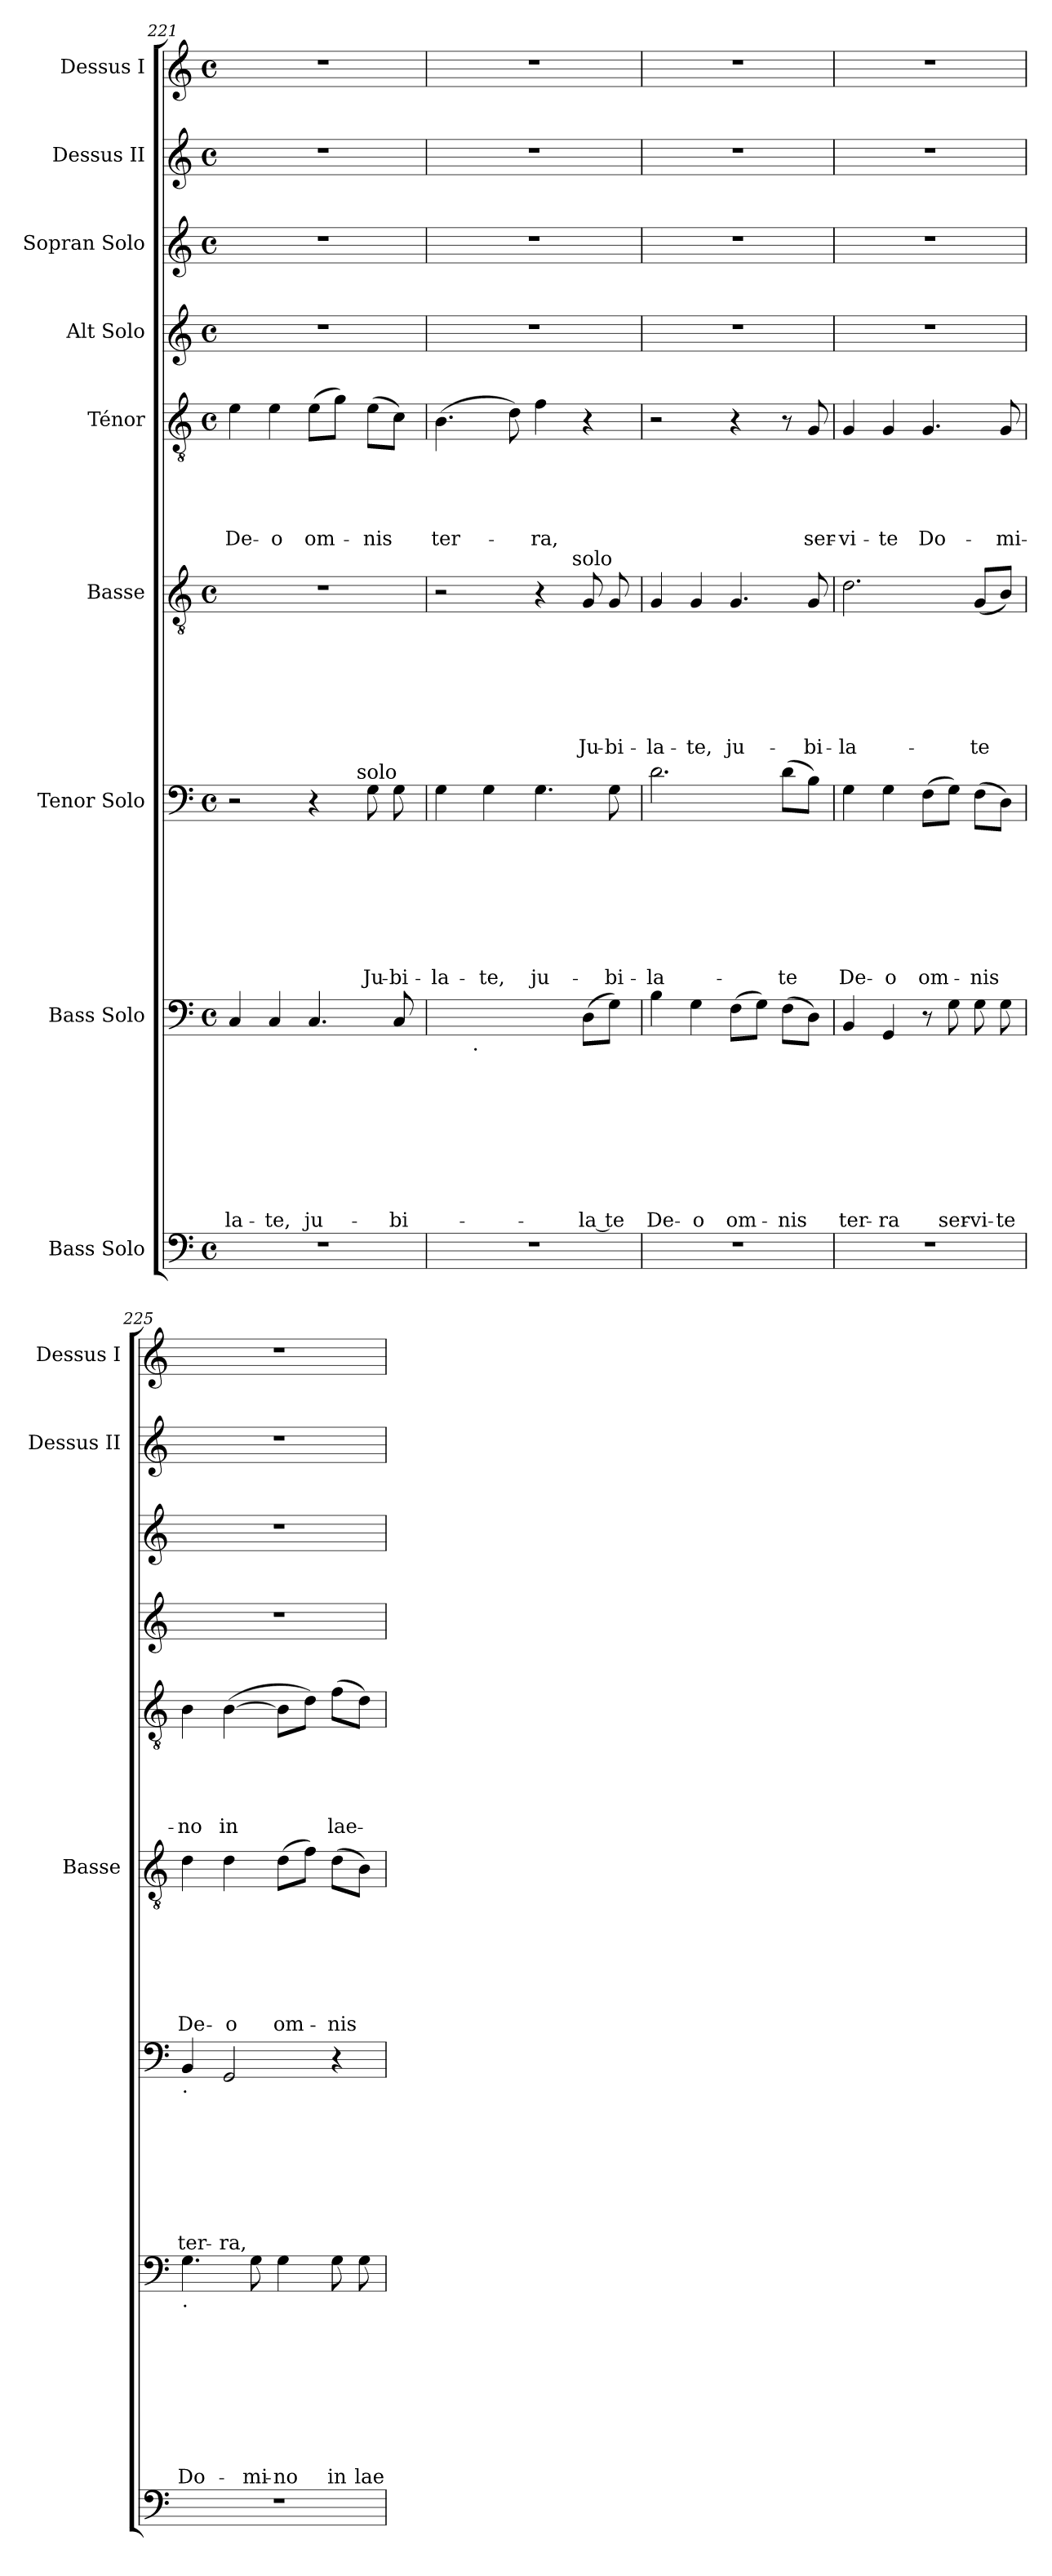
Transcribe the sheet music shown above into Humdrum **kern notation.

**kern	**kern	**text	**text	**text	**text	**text	**text	**text	**text	**text	**kern	**text	**text	**text	**text	**text	**text	**text	**text	**kern	**text	**text	**text	**text	**text	**text	**text	**kern	**text	**text	**text	**text	**text	**kern	**kern	**kern	**kern
*part9	*part8	*part8	*part8	*part8	*part8	*part8	*part8	*part8	*part8	*part8	*part7	*part7	*part7	*part7	*part7	*part7	*part7	*part7	*part7	*part6	*part6	*part6	*part6	*part6	*part6	*part6	*part6	*part5	*part5	*part5	*part5	*part5	*part5	*part4	*part3	*part2	*part1
*staff9	*staff8	*staff8	*staff8	*staff8	*staff8	*staff8	*staff8	*staff8	*staff8	*staff8	*staff7	*staff7	*staff7	*staff7	*staff7	*staff7	*staff7	*staff7	*staff7	*staff6	*staff6	*staff6	*staff6	*staff6	*staff6	*staff6	*staff6	*staff5	*staff5	*staff5	*staff5	*staff5	*staff5	*staff4	*staff3	*staff2	*staff1
*I"Bass Solo	*I"Bass Solo	*	*	*	*	*	*	*	*	*	*I"Tenor Solo	*	*	*	*	*	*	*	*	*I"Basse	*	*	*	*	*	*	*	*I"Ténor	*	*	*	*	*	*I"Alt Solo	*I"Sopran Solo	*I"Dessus II	*I"Dessus I
*	*	*	*	*	*	*	*	*	*	*	*	*	*	*	*	*	*	*	*	*I'Basse	*	*	*	*	*	*	*	*	*	*	*	*	*	*	*	*I'Dessus II	*I'Dessus I
*clefF4	*clefF4	*	*	*	*	*	*	*	*	*	*clefF4	*	*	*	*	*	*	*	*	*clefGv2	*	*	*	*	*	*	*	*clefGv2	*	*	*	*	*	*clefG2	*clefG2	*clefG2	*clefG2
*ITrd7c12	*	*	*	*	*	*	*	*	*	*	*	*	*	*	*	*	*	*	*	*	*	*	*	*	*	*	*	*	*	*	*	*	*	*	*	*	*
*k[]	*k[]	*	*	*	*	*	*	*	*	*	*k[]	*	*	*	*	*	*	*	*	*k[]	*	*	*	*	*	*	*	*k[]	*	*	*	*	*	*k[]	*k[]	*k[]	*k[]
*C:	*C:	*	*	*	*	*	*	*	*	*	*C:	*	*	*	*	*	*	*	*	*C:	*	*	*	*	*	*	*	*C:	*	*	*	*	*	*C:	*C:	*C:	*C:
*M4/4	*M4/4	*	*	*	*	*	*	*	*	*	*M4/4	*	*	*	*	*	*	*	*	*M4/4	*	*	*	*	*	*	*	*M4/4	*	*	*	*	*	*M4/4	*M4/4	*M4/4	*M4/4
*met(c)	*met(c)	*	*	*	*	*	*	*	*	*	*met(c)	*	*	*	*	*	*	*	*	*met(c)	*	*	*	*	*	*	*	*met(c)	*	*	*	*	*	*met(c)	*met(c)	*met(c)	*met(c)
=221	=221	=221	=221	=221	=221	=221	=221	=221	=221	=221	=221	=221	=221	=221	=221	=221	=221	=221	=221	=221	=221	=221	=221	=221	=221	=221	=221	=221	=221	=221	=221	=221	=221	=221	=221	=221	=221
!	!	!	!	!	!	!	!	!	!	!LO:LY:b	!	!	!	!	!	!	!	!	!	!	!	!	!	!	!	!	!	!	!	!	!	!	!LO:LY:b	!	!	!	!
*	*	*	*	*	*	*	*	*	*	*	*^	*	*	*	*	*	*	*	*	*	*	*	*	*	*	*	*	*	*	*	*	*	*	*	*	*	*
1r	4C/	.	.	.	.	.	.	.	.	-la-	2r	2ryy	.	.	.	.	.	.	.	.	1r	.	.	.	.	.	.	.	4e\	.	.	.	.	De-	1r	1r	1r	1r
!	!	!	!	!	!	!	!	!	!	!LO:LY:b	!	!	!	!	!	!	!	!	!	!	!	!	!	!	!	!	!	!	!	!	!	!	!	!LO:LY:b	!	!	!	!
.	4C/	.	.	.	.	.	.	.	.	-te,	.	.	.	.	.	.	.	.	.	.	.	.	.	.	.	.	.	.	4e\	.	.	.	.	-o	.	.	.	.
!	!	!	!	!	!	!	!	!	!	!LO:LY:b	!	!	!	!	!	!	!	!	!	!	!	!	!	!	!	!	!	!	!	!	!	!	!	!LO:LY:b	!	!	!	!
.	4.C/	.	.	.	.	.	.	.	.	ju-	4r	8..ryy	.	.	.	.	.	.	.	.	.	.	.	.	.	.	.	.	(>8e\L	.	.	.	.	om-	.	.	.	.
.	.	.	.	.	.	.	.	.	.	.	.	.	.	.	.	.	.	.	.	.	.	.	.	.	.	.	.	.	8g\J)	.	.	.	.	.	.	.	.	.
!	!	!	!	!	!	!	!	!	!	!	!	!LO:TX:a:t=solo	!	!	!	!	!	!	!	!	!	!	!	!	!	!	!	!	!	!	!	!	!	!	!	!	!	!
.	.	.	.	.	.	.	.	.	.	.	.	4ryy	.	.	.	.	.	.	.	.	.	.	.	.	.	.	.	.	.	.	.	.	.	.	.	.	.	.
!	!	!	!	!	!	!	!	!	!	!	!	!	!	!	!	!	!	!	!	!LO:LY:b	!	!	!	!	!	!	!	!	!	!	!	!	!	!LO:LY:b	!	!	!	!
.	.	.	.	.	.	.	.	.	.	.	8G\	.	.	.	.	.	.	.	.	Ju-	.	.	.	.	.	.	.	.	(>8e\L	.	.	.	.	-nis	.	.	.	.
!	!	!	!	!	!	!	!	!	!	!LO:LY:b	!	!	!	!	!	!	!	!	!	!LO:LY:b	!	!	!	!	!	!	!	!	!	!	!	!	!	!	!	!	!	!
.	8C/	.	.	.	.	.	.	.	.	-bi-	8G\	.	.	.	.	.	.	.	.	-bi-	.	.	.	.	.	.	.	.	8c\J)	.	.	.	.	.	.	.	.	.
.	.	.	.	.	.	.	.	.	.	.	.	32ryy	.	.	.	.	.	.	.	.	.	.	.	.	.	.	.	.	.	.	.	.	.	.	.	.	.	.
=222	=222	=222	=222	=222	=222	=222	=222	=222	=222	=222	=222	=222	=222	=222	=222	=222	=222	=222	=222	=222	=222	=222	=222	=222	=222	=222	=222	=222	=222	=222	=222	=222	=222	=222	=222	=222	=222	=222
!	!	!	!	!	!	!	!	!	!	!	!	!	!	!	!	!	!	!	!	!LO:LY:b	!	!	!	!	!	!	!	!	!	!	!	!	!	!LO:LY:b	!	!	!	!
*	*^	*	*	*	*	*	*	*	*	*	*v	*v	*	*	*	*	*	*	*	*	*^	*	*	*	*	*	*	*	*	*	*	*	*	*	*	*	*	*
1r	2.ryy	8..ryy	.	.	.	.	.	.	.	.	.	4G\	.	.	.	.	.	.	.	-la-	2r	2ryy	.	.	.	.	.	.	.	(>4.B\	.	.	.	.	ter-	1r	1r	1r	1r
!	!	!LO:TX:b:t=.	!	!	!	!	!	!	!	!	!	!	!	!	!	!	!	!	!	!	!	!	!	!	!	!	!	!	!	!	!	!	!	!	!	!	!	!	!
.	.	2ryy	.	.	.	.	.	.	.	.	.	.	.	.	.	.	.	.	.	.	.	.	.	.	.	.	.	.	.	.	.	.	.	.	.	.	.	.	.
!	!	!	!	!	!	!	!	!	!	!	!	!	!	!	!	!	!	!	!	!LO:LY:b	!	!	!	!	!	!	!	!	!	!	!	!	!	!	!	!	!	!	!
.	.	.	.	.	.	.	.	.	.	.	.	4G\	.	.	.	.	.	.	.	-te,	.	.	.	.	.	.	.	.	.	.	.	.	.	.	.	.	.	.	.
.	.	.	.	.	.	.	.	.	.	.	.	.	.	.	.	.	.	.	.	.	.	.	.	.	.	.	.	.	.	8d\)	.	.	.	.	.	.	.	.	.
!	!	!	!	!	!	!	!	!	!	!	!	!	!	!	!	!	!	!	!	!LO:LY:b	!	!	!	!	!	!	!	!	!	!	!	!	!	!	!LO:LY:b	!	!	!	!
.	.	.	.	.	.	.	.	.	.	.	.	4.G\	.	.	.	.	.	.	.	ju-	4r	8..ryy	.	.	.	.	.	.	.	4f\	.	.	.	.	-ra,	.	.	.	.
!	!	!	!	!	!	!	!	!	!	!	!	!	!	!	!	!	!	!	!	!	!	!LO:TX:a:t=solo	!	!	!	!	!	!	!	!	!	!	!	!	!	!	!	!	!
.	.	4ryy	.	.	.	.	.	.	.	.	.	.	.	.	.	.	.	.	.	.	.	4ryy	.	.	.	.	.	.	.	.	.	.	.	.	.	.	.	.	.
!	!	!	!	!	!	!	!	!	!	!	!LO:LY:b:rj	!	!	!	!	!	!	!	!	!	!	!	!	!	!	!	!	!	!LO:LY:b	!	!	!	!	!	!	!	!	!	!
.	(>8D\L	.	.	.	.	.	.	.	.	.	-la te	.	.	.	.	.	.	.	.	.	8G/	.	.	.	.	.	.	.	Ju-	4r	.	.	.	.	.	.	.	.	.
!	!	!	!	!	!	!	!	!	!	!	!	!	!	!	!	!	!	!	!	!LO:LY:b	!	!	!	!	!	!	!	!	!LO:LY:b	!	!	!	!	!	!	!	!	!	!
.	8G\J)	.	.	.	.	.	.	.	.	.	.	8G\	.	.	.	.	.	.	.	-bi-	8G/	.	.	.	.	.	.	.	-bi-	.	.	.	.	.	.	.	.	.	.
.	.	32ryy	.	.	.	.	.	.	.	.	.	.	.	.	.	.	.	.	.	.	.	32ryy	.	.	.	.	.	.	.	.	.	.	.	.	.	.	.	.	.
=223	=223	=223	=223	=223	=223	=223	=223	=223	=223	=223	=223	=223	=223	=223	=223	=223	=223	=223	=223	=223	=223	=223	=223	=223	=223	=223	=223	=223	=223	=223	=223	=223	=223	=223	=223	=223	=223	=223	=223
!	!	!	!	!	!	!	!	!	!	!	!LO:LY:b	!	!	!	!	!	!	!	!	!LO:LY:b	!	!	!	!	!	!	!	!	!LO:LY:b	!	!	!	!	!	!	!	!	!	!
*	*v	*v	*	*	*	*	*	*	*	*	*	*	*	*	*	*	*	*	*	*	*v	*v	*	*	*	*	*	*	*	*	*	*	*	*	*	*	*	*	*
1r	4B\	.	.	.	.	.	.	.	.	De-	2.d\	.	.	.	.	.	.	.	-la-	4G/	.	.	.	.	.	.	-la-	2r	.	.	.	.	.	1r	1r	1r	1r
!	!	!	!	!	!	!	!	!	!	!LO:LY:b	!	!	!	!	!	!	!	!	!	!	!	!	!	!	!	!	!LO:LY:b	!	!	!	!	!	!	!	!	!	!
.	4G\	.	.	.	.	.	.	.	.	-o	.	.	.	.	.	.	.	.	.	4G/	.	.	.	.	.	.	-te,	.	.	.	.	.	.	.	.	.	.
!	!	!	!	!	!	!	!	!	!	!LO:LY:b	!	!	!	!	!	!	!	!	!	!	!	!	!	!	!	!	!LO:LY:b	!	!	!	!	!	!	!	!	!	!
.	(>8F\L	.	.	.	.	.	.	.	.	om-	.	.	.	.	.	.	.	.	.	4.G/	.	.	.	.	.	.	ju-	4r	.	.	.	.	.	.	.	.	.
.	8G\J)	.	.	.	.	.	.	.	.	.	.	.	.	.	.	.	.	.	.	.	.	.	.	.	.	.	.	.	.	.	.	.	.	.	.	.	.
!	!	!	!	!	!	!	!	!	!	!LO:LY:b	!	!	!	!	!	!	!	!	!LO:LY:b	!	!	!	!	!	!	!	!	!	!	!	!	!	!	!	!	!	!
.	(>8F\L	.	.	.	.	.	.	.	.	-nis	(>8d\L	.	.	.	.	.	.	.	-te	.	.	.	.	.	.	.	.	8r	.	.	.	.	.	.	.	.	.
!	!	!	!	!	!	!	!	!	!	!	!	!	!	!	!	!	!	!	!	!	!	!	!	!	!	!	!LO:LY:b	!	!	!	!	!	!LO:LY:b	!	!	!	!
.	8D\J)	.	.	.	.	.	.	.	.	.	8B\J)	.	.	.	.	.	.	.	.	8G/	.	.	.	.	.	.	-bi-	8G/	.	.	.	.	ser-	.	.	.	.
=224	=224	=224	=224	=224	=224	=224	=224	=224	=224	=224	=224	=224	=224	=224	=224	=224	=224	=224	=224	=224	=224	=224	=224	=224	=224	=224	=224	=224	=224	=224	=224	=224	=224	=224	=224	=224	=224
!	!	!	!	!	!	!	!	!	!	!LO:LY:b	!	!	!	!	!	!	!	!	!LO:LY:b	!	!	!	!	!	!	!	!LO:LY:b	!	!	!	!	!	!LO:LY:b	!	!	!	!
1r	4BB/	.	.	.	.	.	.	.	.	ter-	4G\	.	.	.	.	.	.	.	De-	2.d\	.	.	.	.	.	.	-la-	4G/	.	.	.	.	-vi-	1r	1r	1r	1r
!	!	!	!	!	!	!	!	!	!	!LO:LY:b	!	!	!	!	!	!	!	!	!LO:LY:b	!	!	!	!	!	!	!	!	!	!	!	!	!	!LO:LY:b	!	!	!	!
.	4GG/	.	.	.	.	.	.	.	.	-ra	4G\	.	.	.	.	.	.	.	-o	.	.	.	.	.	.	.	.	4G/	.	.	.	.	-te	.	.	.	.
!	!	!	!	!	!	!	!	!	!	!	!	!	!	!	!	!	!	!	!LO:LY:b	!	!	!	!	!	!	!	!	!	!	!	!	!	!LO:LY:b	!	!	!	!
.	8r	.	.	.	.	.	.	.	.	.	(>8F\L	.	.	.	.	.	.	.	om-	.	.	.	.	.	.	.	.	4.G/	.	.	.	.	Do-	.	.	.	.
!	!	!	!	!	!	!	!	!	!	!LO:LY:b	!	!	!	!	!	!	!	!	!	!	!	!	!	!	!	!	!	!	!	!	!	!	!	!	!	!	!
.	8G\	.	.	.	.	.	.	.	.	ser-	8G\J)	.	.	.	.	.	.	.	.	.	.	.	.	.	.	.	.	.	.	.	.	.	.	.	.	.	.
!	!	!	!	!	!	!	!	!	!	!LO:LY:b	!	!	!	!	!	!	!	!	!LO:LY:b	!	!	!	!	!	!	!	!LO:LY:b	!	!	!	!	!	!	!	!	!	!
.	8G\	.	.	.	.	.	.	.	.	-vi-	(>8F\L	.	.	.	.	.	.	.	-nis	(<8G/L	.	.	.	.	.	.	-te	.	.	.	.	.	.	.	.	.	.
!	!	!	!	!	!	!	!	!	!	!LO:LY:b	!	!	!	!	!	!	!	!	!	!	!	!	!	!	!	!	!	!	!	!	!	!	!LO:LY:b	!	!	!	!
.	8G\	.	.	.	.	.	.	.	.	-te	8D\J)	.	.	.	.	.	.	.	.	8B/J)	.	.	.	.	.	.	.	8G/	.	.	.	.	-mi-	.	.	.	.
!!LO:LB:g=z
=225	=225	=225	=225	=225	=225	=225	=225	=225	=225	=225	=225	=225	=225	=225	=225	=225	=225	=225	=225	=225	=225	=225	=225	=225	=225	=225	=225	=225	=225	=225	=225	=225	=225	=225	=225	=225	=225
!	!	!	!	!	!	!	!	!	!	!	!LO:TX:b:t=.	!	!	!	!	!	!	!	!	!	!	!	!	!	!	!	!	!	!	!	!	!	!	!	!	!	!
!	!LO:TX:b:t=.	!	!	!	!	!	!	!	!	!	!	!	!	!	!	!	!	!	!	!	!	!	!	!	!	!	!	!	!	!	!	!	!	!	!	!	!
!	!	!	!	!	!	!	!	!	!	!LO:LY:b	!	!	!	!	!	!	!	!	!LO:LY:b	!	!	!	!	!	!	!	!LO:LY:b	!	!	!	!	!	!LO:LY:b	!	!	!	!
1r	4.G\	.	.	.	.	.	.	.	.	Do-	4BB/	.	.	.	.	.	.	.	ter-	4d\	.	.	.	.	.	.	De-	4B\	.	.	.	.	-no	1r	1r	1r	1r
!	!	!	!	!	!	!	!	!	!	!	!	!	!	!	!	!	!	!	!LO:LY:b	!	!	!	!	!	!	!	!LO:LY:b	!	!	!	!	!	!LO:LY:b	!	!	!	!
.	.	.	.	.	.	.	.	.	.	.	2GG/	.	.	.	.	.	.	.	-ra,	4d\	.	.	.	.	.	.	-o	(>[>4B\	.	.	.	.	in	.	.	.	.
!	!	!	!	!	!	!	!	!	!	!LO:LY:b	!	!	!	!	!	!	!	!	!	!	!	!	!	!	!	!	!	!	!	!	!	!	!	!	!	!	!
.	8G\	.	.	.	.	.	.	.	.	-mi-	.	.	.	.	.	.	.	.	.	.	.	.	.	.	.	.	.	.	.	.	.	.	.	.	.	.	.
!	!	!	!	!	!	!	!	!	!	!LO:LY:b	!	!	!	!	!	!	!	!	!	!	!	!	!	!	!	!	!LO:LY:b	!	!	!	!	!	!	!	!	!	!
.	4G\	.	.	.	.	.	.	.	.	-no	.	.	.	.	.	.	.	.	.	(>8d\L	.	.	.	.	.	.	om-	8B\L]	.	.	.	.	.	.	.	.	.
.	.	.	.	.	.	.	.	.	.	.	.	.	.	.	.	.	.	.	.	8f\J)	.	.	.	.	.	.	.	8d\J)	.	.	.	.	.	.	.	.	.
!	!	!	!	!	!	!	!	!	!	!LO:LY:b	!	!	!	!	!	!	!	!	!	!	!	!	!	!	!	!	!LO:LY:b	!	!	!	!	!	!LO:LY:b	!	!	!	!
.	8G\	.	.	.	.	.	.	.	.	in	4r	.	.	.	.	.	.	.	.	(>8d\L	.	.	.	.	.	.	-nis	(>8f\L	.	.	.	.	lae-	.	.	.	.
!	!	!	!	!	!	!	!	!	!	!LO:LY:b	!	!	!	!	!	!	!	!	!	!	!	!	!	!	!	!	!	!	!	!	!	!	!	!	!	!	!
.	8G\	.	.	.	.	.	.	.	.	lae-	.	.	.	.	.	.	.	.	.	8B\J)	.	.	.	.	.	.	.	8d\J)	.	.	.	.	.	.	.	.	.
=	=	=	=	=	=	=	=	=	=	=	=	=	=	=	=	=	=	=	=	=	=	=	=	=	=	=	=	=	=	=	=	=	=	=	=	=	=
*-	*-	*-	*-	*-	*-	*-	*-	*-	*-	*-	*-	*-	*-	*-	*-	*-	*-	*-	*-	*-	*-	*-	*-	*-	*-	*-	*-	*-	*-	*-	*-	*-	*-	*-	*-	*-	*-
